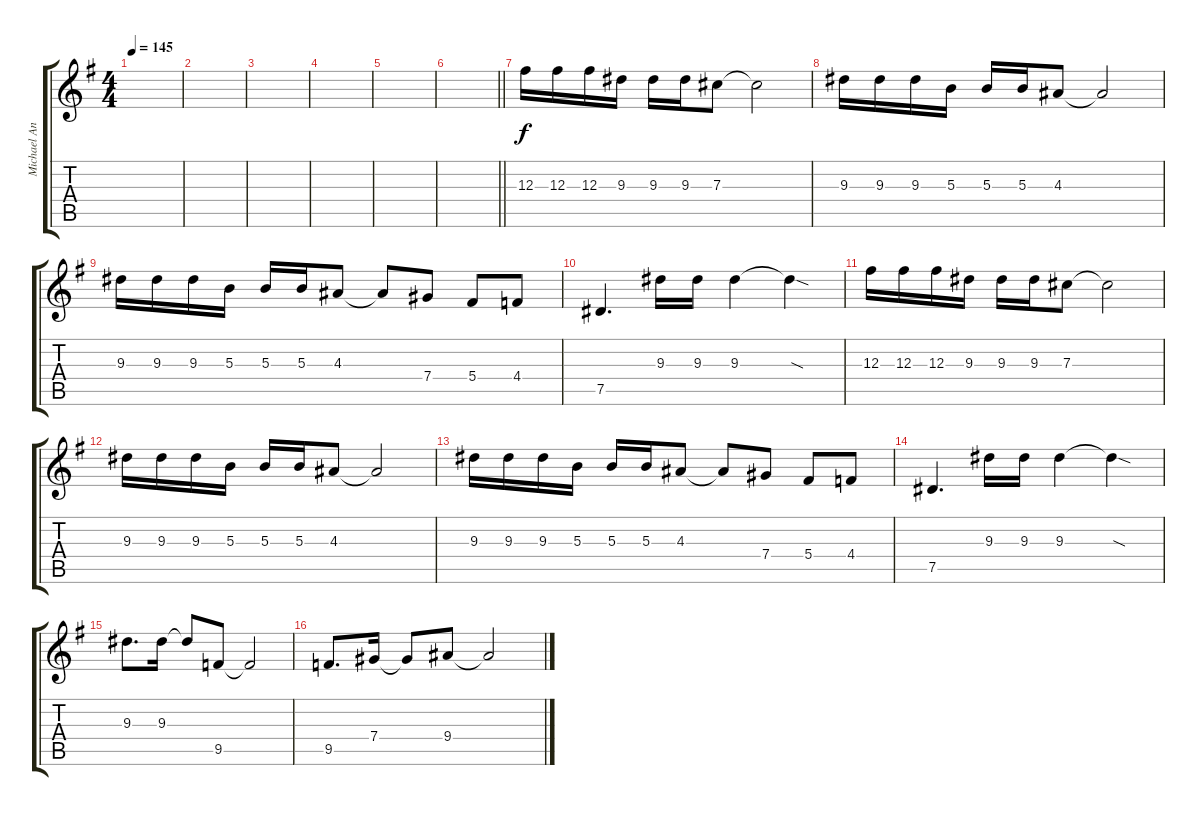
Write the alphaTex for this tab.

\track ("Michael And Roland" "Michael An") {instrument distortionguitar}
\staff {score tabs}
\tuning (Eb4 Bb3 Gb3 Db3 Ab2 Eb2) {hide}
\ts (4 4)
\tempo 145
\clef g2
\ks eminor
|
|
|
|
|
\barLineRight lightlight
|
12.3.16 12.3.16 12.3.16 9.3.16 9.3.16 9.3.16 7.3.8 7.3{t}.2 |
9.3.16 9.3.16 9.3.16 5.3.16 5.3.16 5.3.16 4.3.8 4.3{t}.2 |
9.3.16 9.3.16 9.3.16 5.3.16 5.3.16 5.3.16 4.3.8 4.3{t}.8 7.4.8 5.4.8 4.4.8 |
7.5.4{d} 9.3.16 9.3.16 9.3.4 9.3{sod t}.4 |
12.3.16 12.3.16 12.3.16 9.3.16 9.3.16 9.3.16 7.3.8 7.3{t}.2 |
9.3.16 9.3.16 9.3.16 5.3.16 5.3.16 5.3.16 4.3.8 4.3{t}.2 |
9.3.16 9.3.16 9.3.16 5.3.16 5.3.16 5.3.16 4.3.8 4.3{t}.8 7.4.8 5.4.8 4.4.8 |
7.5.4{d} 9.3.16 9.3.16 9.3.4 9.3{sod t}.4 |
9.3.8{d} 9.3.16 9.3{t}.8 9.5.8 9.5{t}.2 |
9.5.8{d} 7.4.16 7.4{t}.8 9.4.8 9.4{t}.2
